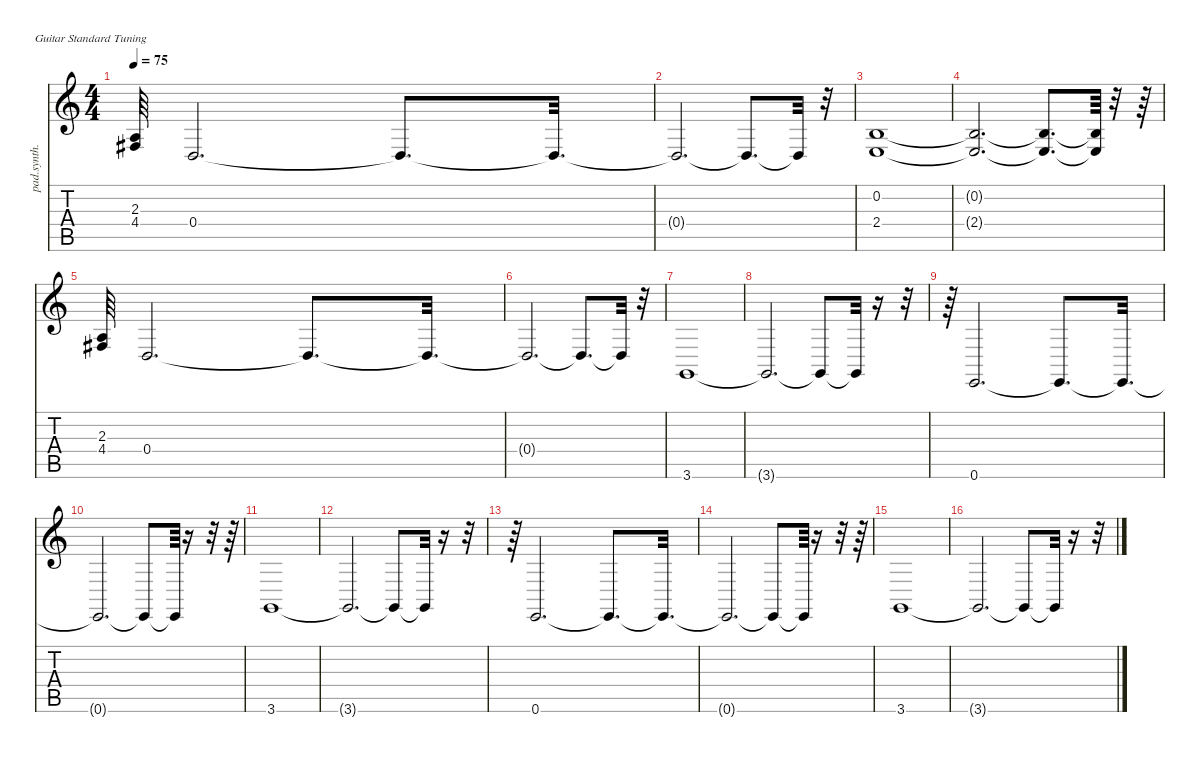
\defaultSystemsLayout 4
\hideDynamics
\bracketExtendMode nobrackets
\otherSystemsTrackNameOrientation horizontal
\track ("Pad 2" "pad.synth.") {instrument pad2warm}
\staff {score tabs}
\tuning (E4 B3 G3 D3 A2 E2)
\ts (4 4)
\tempo 75
\clef g2
\ks c
(2.3 4.4{acc #}).64{dy f} 0.4.2{d} 0.4{t}.8{d} 0.4{t}.32{d} |
0.4{t}.2{d} 0.4{t}.8{d} 0.4{t}.32 r.32 |
(0.2 2.4).1 |
(0.2{t} 2.4{t}).2{d} (0.2{t} 2.4{t}).8{d} (0.2{t} 2.4{t}).64 r.32 r.64 |
(2.3 4.4{acc #}).64 0.4.2{d} 0.4{t}.8{d} 0.4{t}.32{d} |
0.4{t}.2{d} 0.4{t}.8{d} 0.4{t}.32 r.32 |
3.6.1 |
3.6{t}.2{d} 3.6{t}.8 3.6{t}.32 r.16 r.32 |
r.64 0.6.2{d} 0.6{t}.8{d} 0.6{t}.32{d} |
0.6{t}.2{d} 0.6{t}.8 0.6{t}.64 r.16 r.32 r.64 |
3.6.1 |
3.6{t}.2{d} 3.6{t}.8 3.6{t}.32 r.16 r.32 |
r.64 0.6.2{d} 0.6{t}.8{d} 0.6{t}.32{d} |
0.6{t}.2{d} 0.6{t}.8 0.6{t}.64 r.16 r.32 r.64 |
3.6.1 |
3.6{t}.2{d} 3.6{t}.8 3.6{t}.32 r.16 r.32
